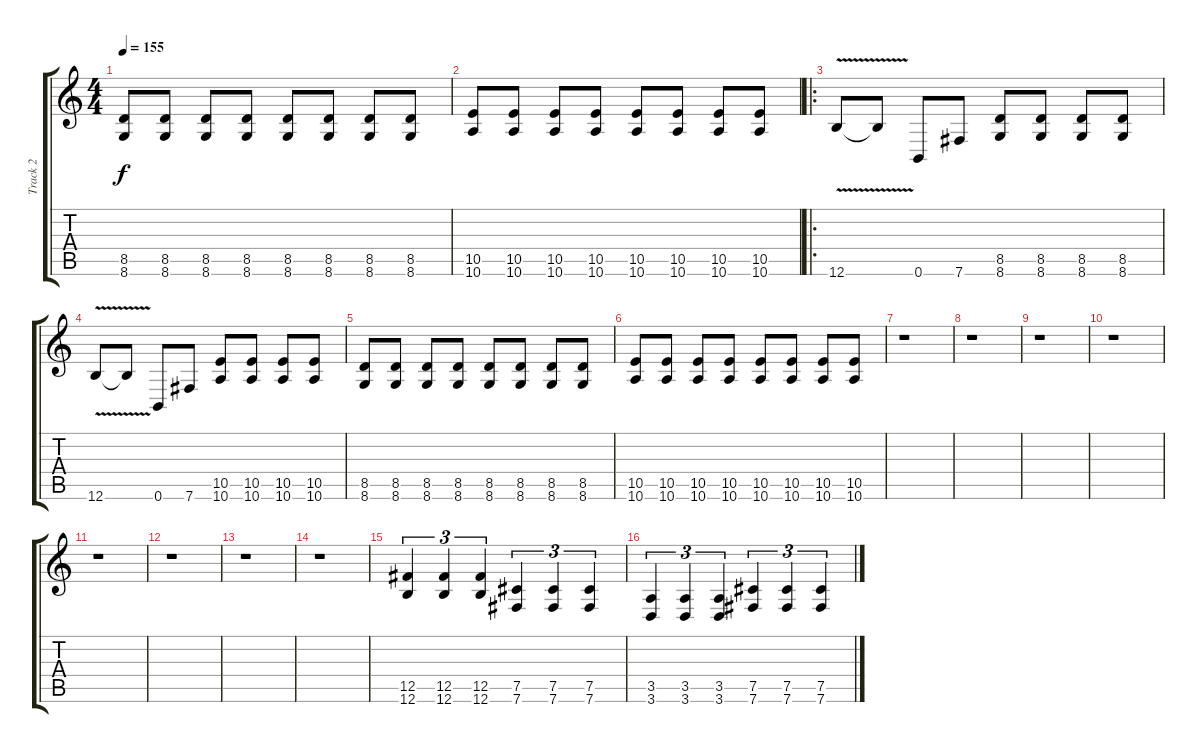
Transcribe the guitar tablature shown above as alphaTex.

\track ("Track 2" "Track 2") {instrument overdrivenguitar}
\staff {score tabs}
\tuning (Db4 Ab3 E3 B2 Gb2 B1) {hide}
\ts (4 4)
\tempo 155
\clef g2
\ks c
(8.5 8.6).8{dy f} (8.5 8.6).8 (8.5 8.6).8 (8.5 8.6).8 (8.5 8.6).8 (8.5 8.6).8 (8.5 8.6).8 (8.5 8.6).8 |
(10.5 10.6).8 (10.5 10.6).8 (10.5 10.6).8 (10.5 10.6).8 (10.5 10.6).8 (10.5 10.6).8 (10.5 10.6).8 (10.5 10.6).8 |
\ro
12.6{v}.8 12.6{t}.8 0.6.8 7.6.8 (8.5 8.6).8 (8.5 8.6).8 (8.5 8.6).8 (8.5 8.6).8 |
12.6{v}.8 12.6{t}.8 0.6.8 7.6.8 (10.5 10.6).8 (10.5 10.6).8 (10.5 10.6).8 (10.5 10.6).8 |
(8.5 8.6).8 (8.5 8.6).8 (8.5 8.6).8 (8.5 8.6).8 (8.5 8.6).8 (8.5 8.6).8 (8.5 8.6).8 (8.5 8.6).8 |
(10.5 10.6).8 (10.5 10.6).8 (10.5 10.6).8 (10.5 10.6).8 (10.5 10.6).8 (10.5 10.6).8 (10.5 10.6).8 (10.5 10.6).8 |
r.1 |
r.1 |
r.1 |
r.1 |
r.1 |
r.1 |
r.1 |
r.1 |
(12.5 12.6).4{tu (3 2)} (12.5 12.6).4{tu (3 2)} (12.5 12.6).4{tu (3 2)} (7.5 7.6).4{tu (3 2)} (7.5 7.6).4{tu (3 2)} (7.5 7.6).4{tu (3 2)} |
(3.5 3.6).4{tu (3 2)} (3.5 3.6).4{tu (3 2)} (3.5 3.6).4{tu (3 2)} (7.5 7.6).4{tu (3 2)} (7.5 7.6).4{tu (3 2)} (7.5 7.6).4{tu (3 2)}
